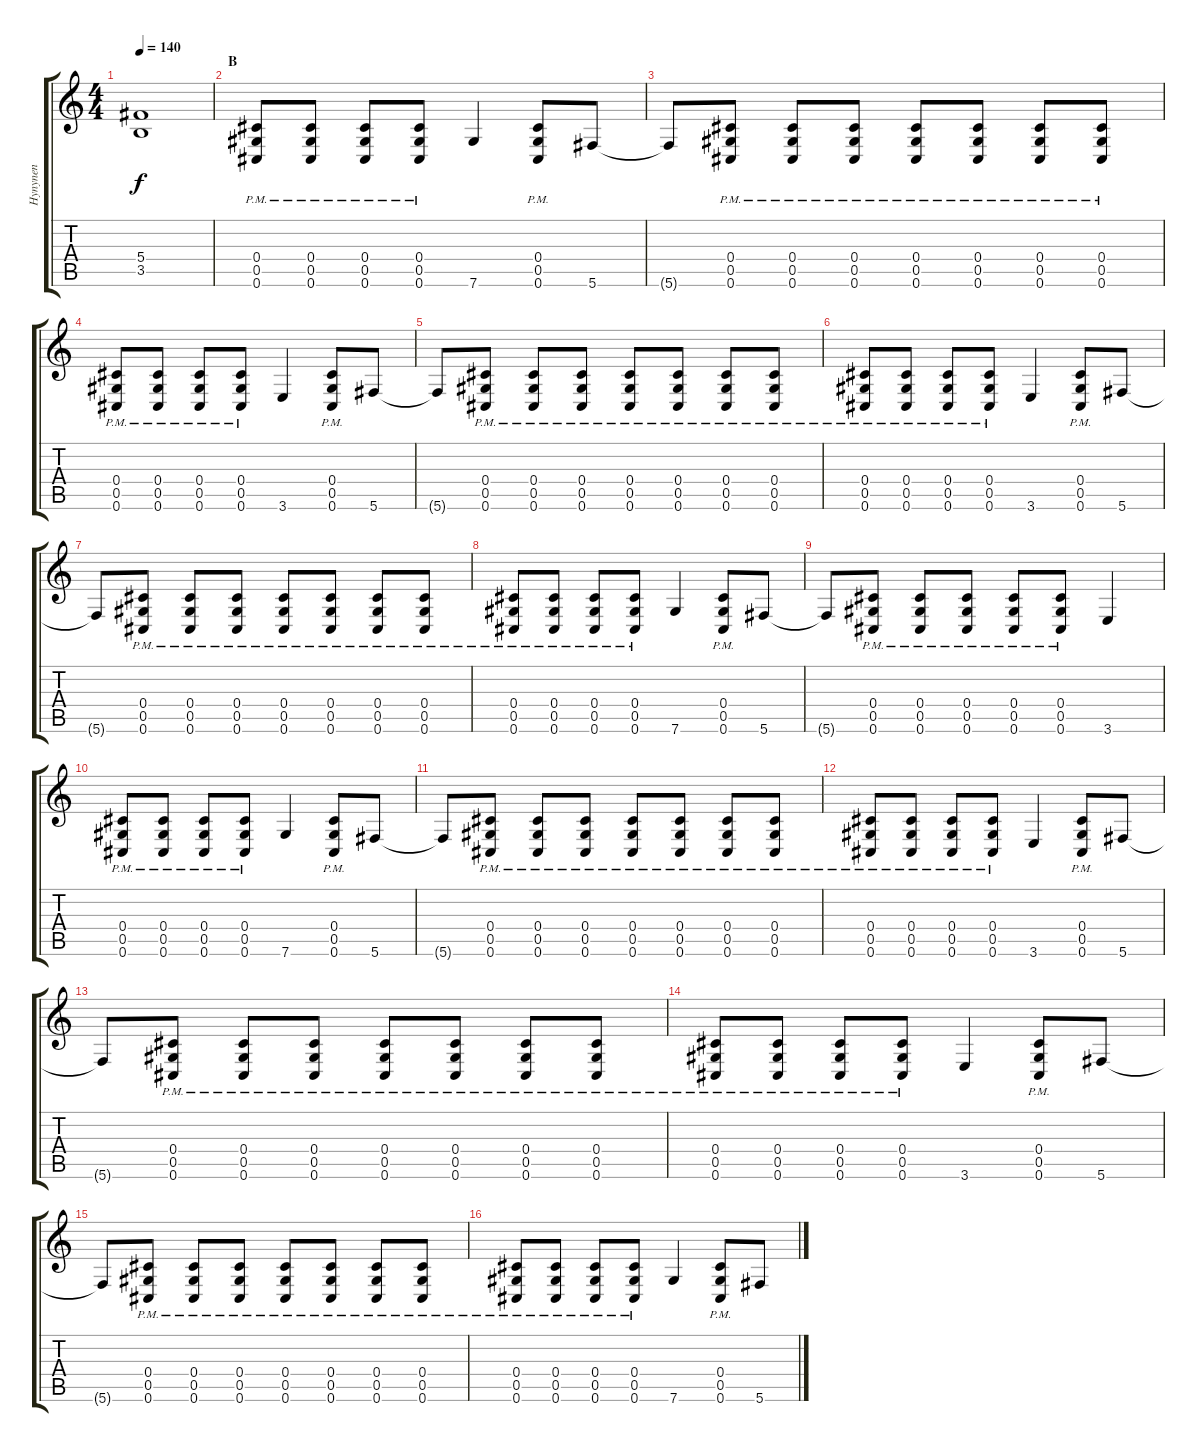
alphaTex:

\track ("Hynynen" "Hynynen") {instrument distortionguitar}
\staff {score tabs}
\tuning (Eb4 Bb3 Gb3 Db3 Ab2 Db2) {hide}
\ts (4 4)
\tempo 140
\clef g2
\ks c
(5.4{t} 3.5{t}).1{dy f} |
\section ("" "B")
(0.4{pm} 0.5{pm} 0.6{pm}).8{volume 13} (0.4{pm} 0.5{pm} 0.6{pm}).8 (0.4{pm} 0.5{pm} 0.6{pm}).8 (0.4{pm} 0.5{pm} 0.6{pm}).8 7.6.4 (0.4{pm} 0.5{pm} 0.6{pm}).8 5.6.8 |
5.6{t}.8 (0.4{pm} 0.5{pm} 0.6{pm}).8 (0.4{pm} 0.5{pm} 0.6{pm}).8 (0.4{pm} 0.5{pm} 0.6{pm}).8 (0.4{pm} 0.5{pm} 0.6{pm}).8 (0.4{pm} 0.5{pm} 0.6{pm}).8 (0.4{pm} 0.5{pm} 0.6{pm}).8 (0.4{pm} 0.5{pm} 0.6{pm}).8 |
(0.4{pm} 0.5{pm} 0.6{pm}).8 (0.4{pm} 0.5{pm} 0.6{pm}).8 (0.4{pm} 0.5{pm} 0.6{pm}).8 (0.4{pm} 0.5{pm} 0.6{pm}).8 3.6.4 (0.4{pm} 0.5{pm} 0.6{pm}).8 5.6.8 |
5.6{t}.8 (0.4{pm} 0.5{pm} 0.6{pm}).8 (0.4{pm} 0.5{pm} 0.6{pm}).8 (0.4{pm} 0.5{pm} 0.6{pm}).8 (0.4{pm} 0.5{pm} 0.6{pm}).8 (0.4{pm} 0.5{pm} 0.6{pm}).8 (0.4{pm} 0.5{pm} 0.6{pm}).8 (0.4{pm} 0.5{pm} 0.6{pm}).8 |
(0.4{pm} 0.5{pm} 0.6{pm}).8 (0.4{pm} 0.5{pm} 0.6{pm}).8 (0.4{pm} 0.5{pm} 0.6{pm}).8 (0.4{pm} 0.5{pm} 0.6{pm}).8 3.6.4 (0.4{pm} 0.5{pm} 0.6{pm}).8 5.6.8 |
5.6{t}.8 (0.4{pm} 0.5{pm} 0.6{pm}).8 (0.4{pm} 0.5{pm} 0.6{pm}).8 (0.4{pm} 0.5{pm} 0.6{pm}).8 (0.4{pm} 0.5{pm} 0.6{pm}).8 (0.4{pm} 0.5{pm} 0.6{pm}).8 (0.4{pm} 0.5{pm} 0.6{pm}).8 (0.4{pm} 0.5{pm} 0.6{pm}).8 |
(0.4{pm} 0.5{pm} 0.6{pm}).8 (0.4{pm} 0.5{pm} 0.6{pm}).8 (0.4{pm} 0.5{pm} 0.6{pm}).8 (0.4{pm} 0.5{pm} 0.6{pm}).8 7.6.4 (0.4{pm} 0.5{pm} 0.6{pm}).8 5.6.8 |
5.6{t}.8 (0.4{pm} 0.5{pm} 0.6{pm}).8 (0.4{pm} 0.5{pm} 0.6{pm}).8 (0.4{pm} 0.5{pm} 0.6{pm}).8 (0.4{pm} 0.5{pm} 0.6{pm}).8 (0.4{pm} 0.5{pm} 0.6{pm}).8 3.6.4 |
(0.4{pm} 0.5{pm} 0.6{pm}).8 (0.4{pm} 0.5{pm} 0.6{pm}).8 (0.4{pm} 0.5{pm} 0.6{pm}).8 (0.4{pm} 0.5{pm} 0.6{pm}).8 7.6.4 (0.4{pm} 0.5{pm} 0.6{pm}).8 5.6.8 |
5.6{t}.8 (0.4{pm} 0.5{pm} 0.6{pm}).8 (0.4{pm} 0.5{pm} 0.6{pm}).8 (0.4{pm} 0.5{pm} 0.6{pm}).8 (0.4{pm} 0.5{pm} 0.6{pm}).8 (0.4{pm} 0.5{pm} 0.6{pm}).8 (0.4{pm} 0.5{pm} 0.6{pm}).8 (0.4{pm} 0.5{pm} 0.6{pm}).8 |
(0.4{pm} 0.5{pm} 0.6{pm}).8 (0.4{pm} 0.5{pm} 0.6{pm}).8 (0.4{pm} 0.5{pm} 0.6{pm}).8 (0.4{pm} 0.5{pm} 0.6{pm}).8 3.6.4 (0.4{pm} 0.5{pm} 0.6{pm}).8 5.6.8 |
5.6{t}.8 (0.4{pm} 0.5{pm} 0.6{pm}).8 (0.4{pm} 0.5{pm} 0.6{pm}).8 (0.4{pm} 0.5{pm} 0.6{pm}).8 (0.4{pm} 0.5{pm} 0.6{pm}).8 (0.4{pm} 0.5{pm} 0.6{pm}).8 (0.4{pm} 0.5{pm} 0.6{pm}).8 (0.4{pm} 0.5{pm} 0.6{pm}).8 |
(0.4{pm} 0.5{pm} 0.6{pm}).8 (0.4{pm} 0.5{pm} 0.6{pm}).8 (0.4{pm} 0.5{pm} 0.6{pm}).8 (0.4{pm} 0.5{pm} 0.6{pm}).8 3.6.4 (0.4{pm} 0.5{pm} 0.6{pm}).8 5.6.8 |
5.6{t}.8 (0.4{pm} 0.5{pm} 0.6{pm}).8 (0.4{pm} 0.5{pm} 0.6{pm}).8 (0.4{pm} 0.5{pm} 0.6{pm}).8 (0.4{pm} 0.5{pm} 0.6{pm}).8 (0.4{pm} 0.5{pm} 0.6{pm}).8 (0.4{pm} 0.5{pm} 0.6{pm}).8 (0.4{pm} 0.5{pm} 0.6{pm}).8 |
(0.4{pm} 0.5{pm} 0.6{pm}).8 (0.4{pm} 0.5{pm} 0.6{pm}).8 (0.4{pm} 0.5{pm} 0.6{pm}).8 (0.4{pm} 0.5{pm} 0.6{pm}).8 7.6.4 (0.4{pm} 0.5{pm} 0.6{pm}).8 5.6.8
